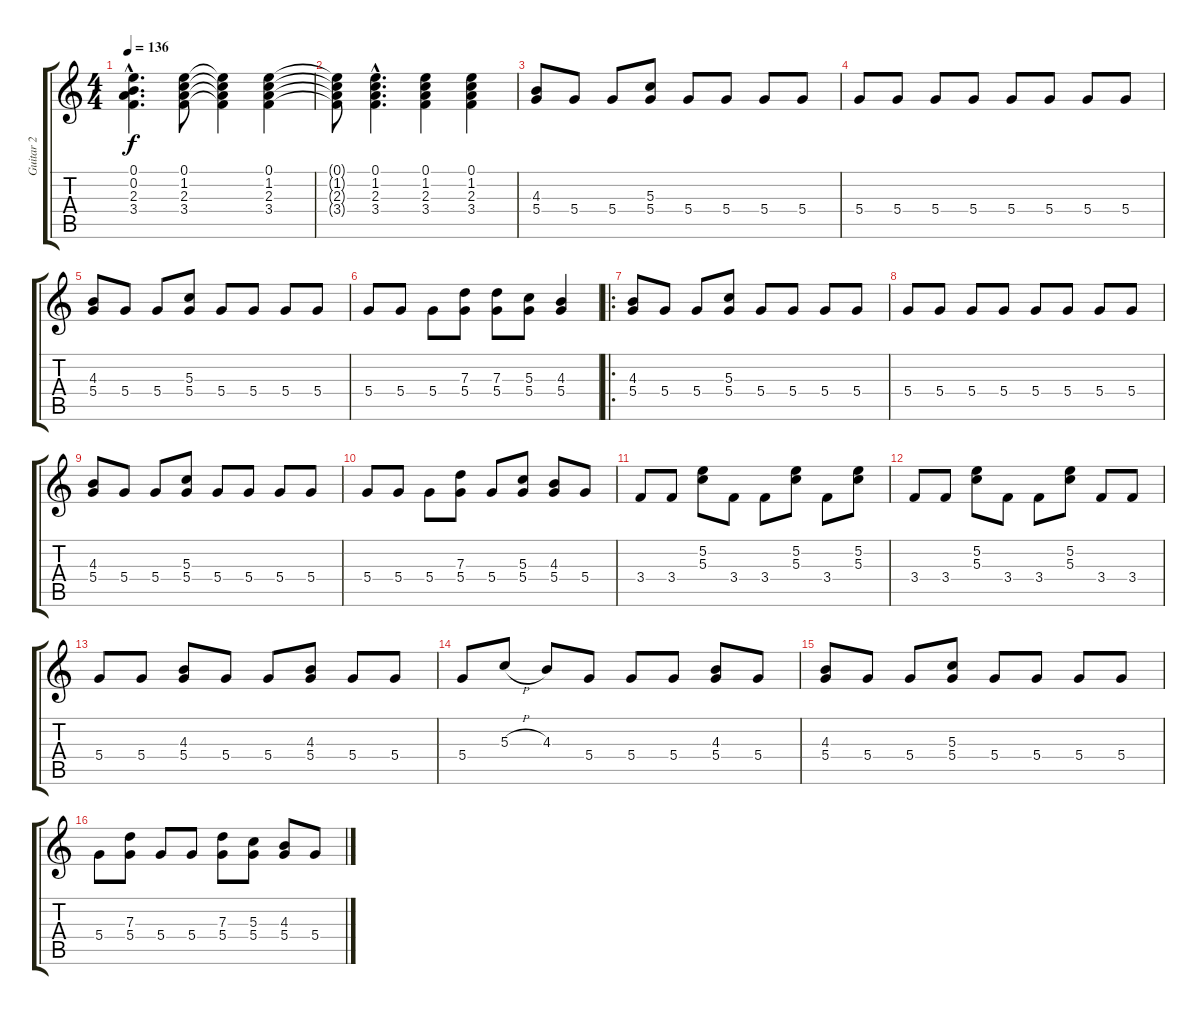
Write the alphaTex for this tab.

\track ("Guitar 2" "Guitar 2") {instrument overdrivenguitar}
\staff {score tabs}
\tuning (E4 B3 G3 D3 A2 E2) {hide}
\ts (4 4)
\tempo 136
\clef g2
\ks c
(0.1{hac} 0.2{hac} 2.3{hac} 3.4{hac}).4{d dy f} (0.1 1.2 2.3 3.4).8 (0.1{t} 1.2{t} 2.3{t} 3.4{t}).4 (0.1 1.2 2.3 3.4).4 |
(0.1{t} 1.2{t} 2.3{t} 3.4{t}).8 (0.1{hac} 1.2{hac} 2.3{hac} 3.4{hac}).4{d} (0.1 1.2 2.3 3.4).4 (0.1 1.2 2.3 3.4).4 |
(4.3 5.4).8 5.4.8 5.4.8 (5.3 5.4).8 5.4.8 5.4.8 5.4.8 5.4.8 |
5.4.8 5.4.8 5.4.8 5.4.8 5.4.8 5.4.8 5.4.8 5.4.8 |
(4.3 5.4).8 5.4.8 5.4.8 (5.3 5.4).8 5.4.8 5.4.8 5.4.8 5.4.8 |
5.4.8 5.4.8 5.4.8 (7.3 5.4).8 (7.3 5.4).8 (5.3 5.4).8 (4.3 5.4).4 |
\ro
(4.3 5.4).8 5.4.8 5.4.8 (5.3 5.4).8 5.4.8 5.4.8 5.4.8 5.4.8 |
5.4.8 5.4.8 5.4.8 5.4.8 5.4.8 5.4.8 5.4.8 5.4.8 |
(4.3 5.4).8 5.4.8 5.4.8 (5.3 5.4).8 5.4.8 5.4.8 5.4.8 5.4.8 |
5.4.8 5.4.8 5.4.8 (7.3 5.4).8 5.4.8 (5.3 5.4).8 (4.3 5.4).8 5.4.8 |
3.4.8 3.4.8 (5.2 5.3).8 3.4.8 3.4.8 (5.2 5.3).8 3.4.8 (5.2 5.3).8 |
3.4.8 3.4.8 (5.2 5.3).8 3.4.8 3.4.8 (5.2 5.3).8 3.4.8 3.4.8 |
5.4.8 5.4.8 (4.3 5.4).8 5.4.8 5.4.8 (4.3 5.4).8 5.4.8 5.4.8 |
5.4.8 5.3{h}.8 4.3.8 5.4.8 5.4.8 5.4.8 (4.3 5.4).8 5.4.8 |
(4.3 5.4).8 5.4.8 5.4.8 (5.3 5.4).8 5.4.8 5.4.8 5.4.8 5.4.8 |
5.4.8 (7.3 5.4).8 5.4.8 5.4.8 (7.3 5.4).8 (5.3 5.4).8 (4.3 5.4).8 5.4.8
